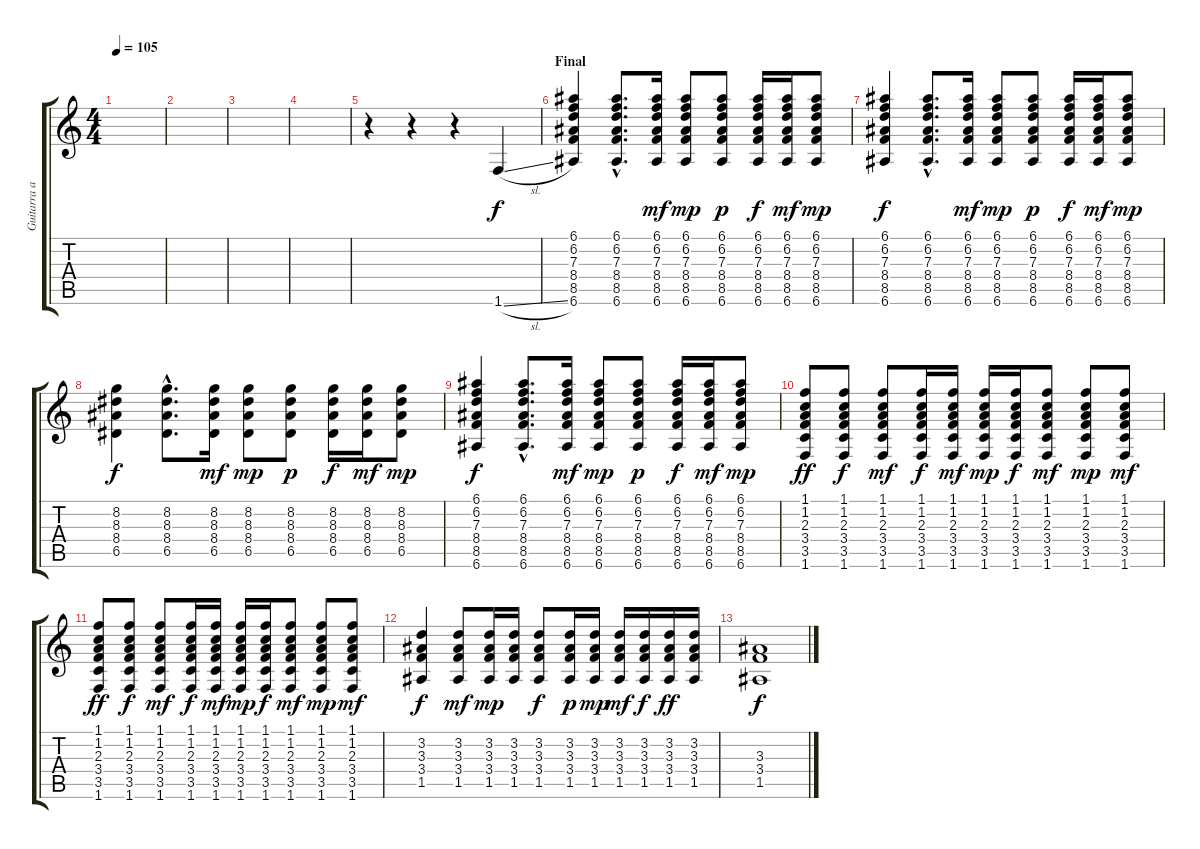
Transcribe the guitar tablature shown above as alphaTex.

\track ("Guitarra acústica" "Guitarra a") {instrument acousticguitarsteel}
\staff {score tabs}
\tuning (E4 B3 G3 D3 A2 E2) {hide}
\ts (4 4)
\tempo 105
\clef g2
\ks c
|
|
|
|
r.4 r.4 r.4 1.6{sl}.4{dy f} |
\section ("" "Final")
(6.1 6.2 7.3 8.4 8.5 6.6).4 (6.1{hac} 6.2{hac} 7.3{hac} 8.4{hac} 8.5{hac} 6.6{hac}).8{d} (6.1 6.2 7.3 8.4 8.5 6.6).16{dy mf} (6.1 6.2 7.3 8.4 8.5 6.6).8{dy mp} (6.1 6.2 7.3 8.4 8.5 6.6).8{dy p} (6.1 6.2 7.3 8.4 8.5 6.6).16{dy f} (6.1 6.2 7.3 8.4 8.5 6.6).16{dy mf} (6.1 6.2 7.3 8.4 8.5 6.6).8{dy mp} |
(6.1 6.2 7.3 8.4 8.5 6.6).4{dy f} (6.1{hac} 6.2{hac} 7.3{hac} 8.4{hac} 8.5{hac} 6.6{hac}).8{d} (6.1 6.2 7.3 8.4 8.5 6.6).16{dy mf} (6.1 6.2 7.3 8.4 8.5 6.6).8{dy mp} (6.1 6.2 7.3 8.4 8.5 6.6).8{dy p} (6.1 6.2 7.3 8.4 8.5 6.6).16{dy f} (6.1 6.2 7.3 8.4 8.5 6.6).16{dy mf} (6.1 6.2 7.3 8.4 8.5 6.6).8{dy mp} |
(8.2 8.3 8.4 6.5).4{dy f} (8.2{hac} 8.3{hac} 8.4{hac} 6.5{hac}).8{d} (8.2 8.3 8.4 6.5).16{dy mf} (8.2 8.3 8.4 6.5).8{dy mp} (8.2 8.3 8.4 6.5).8{dy p} (8.2 8.3 8.4 6.5).16{dy f} (8.2 8.3 8.4 6.5).16{dy mf} (8.2 8.3 8.4 6.5).8{dy mp} |
(6.1 6.2 7.3 8.4 8.5 6.6).4{dy f} (6.1{hac} 6.2{hac} 7.3{hac} 8.4{hac} 8.5{hac} 6.6{hac}).8{d} (6.1 6.2 7.3 8.4 8.5 6.6).16{dy mf} (6.1 6.2 7.3 8.4 8.5 6.6).8{dy mp} (6.1 6.2 7.3 8.4 8.5 6.6).8{dy p} (6.1 6.2 7.3 8.4 8.5 6.6).16{dy f} (6.1 6.2 7.3 8.4 8.5 6.6).16{dy mf} (6.1 6.2 7.3 8.4 8.5 6.6).8{dy mp} |
(1.1 1.2 2.3 3.4 3.5 1.6).8{dy ff} (1.1 1.2 2.3 3.4 3.5 1.6).8{dy f} (1.1 1.2 2.3 3.4 3.5 1.6).8{dy mf} (1.1 1.2 2.3 3.4 3.5 1.6).16{dy f} (1.1 1.2 2.3 3.4 3.5 1.6).16{dy mf} (1.1 1.2 2.3 3.4 3.5 1.6).16{dy mp} (1.1 1.2 2.3 3.4 3.5 1.6).16{dy f} (1.1 1.2 2.3 3.4 3.5 1.6).8{dy mf} (1.1 1.2 2.3 3.4 3.5 1.6).8{dy mp} (1.1 1.2 2.3 3.4 3.5 1.6).8{dy mf} |
(1.1 1.2 2.3 3.4 3.5 1.6).8{dy ff} (1.1 1.2 2.3 3.4 3.5 1.6).8{dy f} (1.1 1.2 2.3 3.4 3.5 1.6).8{dy mf} (1.1 1.2 2.3 3.4 3.5 1.6).16{dy f} (1.1 1.2 2.3 3.4 3.5 1.6).16{dy mf} (1.1 1.2 2.3 3.4 3.5 1.6).16{dy mp} (1.1 1.2 2.3 3.4 3.5 1.6).16{dy f} (1.1 1.2 2.3 3.4 3.5 1.6).8{dy mf} (1.1 1.2 2.3 3.4 3.5 1.6).8{dy mp} (1.1 1.2 2.3 3.4 3.5 1.6).8{dy mf} |
(3.2 3.3 3.4 1.5).4{dy f} (3.2 3.3 3.4 1.5).8{dy mf} (3.2 3.3 3.4 1.5).16{dy mp} (3.2 3.3 3.4 1.5).16 (3.2 3.3 3.4 1.5).8{dy f} (3.2 3.3 3.4 1.5).16{dy p} (3.2 3.3 3.4 1.5).16{dy mp} (3.2 3.3 3.4 1.5).16{dy mf} (3.2 3.3 3.4 1.5).16{dy f} (3.2 3.3 3.4 1.5).16{dy ff} (3.2 3.3 3.4 1.5).16 |
(3.3 3.4 1.5).1{dy f}
